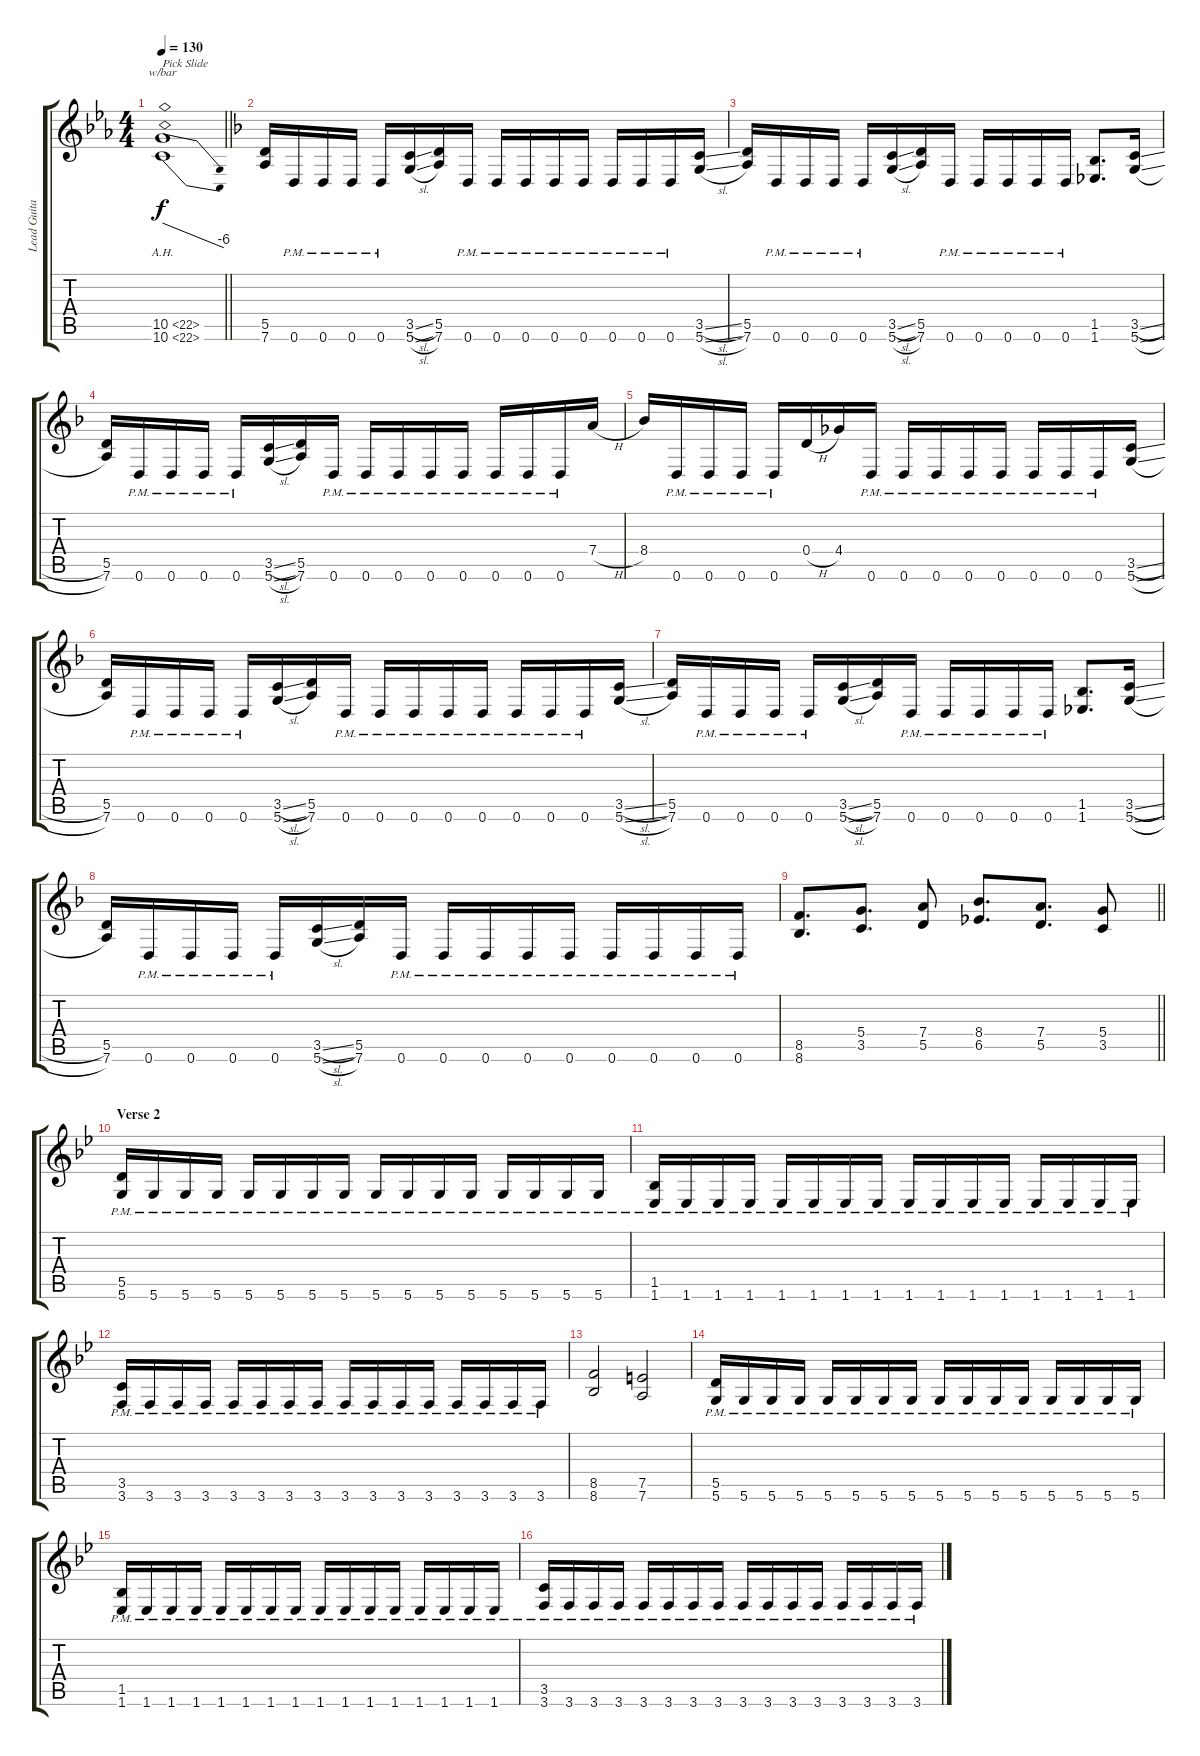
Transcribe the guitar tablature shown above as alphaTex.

\track ("Lead Guitar" "Lead Guita") {instrument distortionguitar}
\staff {score tabs}
\tuning (E4 B3 G3 D3 A2 D2) {hide}
\ts (4 4)
\tempo 130
\clef g2
\barLineRight lightlight
\ks cminor
(10.5{ah 12} 10.6{ah 12}).1{tbe (dive default 0 0 60 -24) txt "Pick Slide" dy f} |
\section ("" "")
\ks dminor
(5.5 7.6).16 0.6{pm}.16 0.6{pm}.16 0.6{pm}.16 0.6{pm}.16 (3.5{sl} 5.6{sl}).16 (5.5 7.6).16 0.6{pm}.16 0.6{pm}.16 0.6{pm}.16 0.6{pm}.16 0.6{pm}.16 0.6{pm}.16 0.6{pm}.16 0.6{pm}.16 (3.5{sl} 5.6{sl}).16 |
(5.5 7.6).16 0.6{pm}.16 0.6{pm}.16 0.6{pm}.16 0.6{pm}.16 (3.5{sl} 5.6{sl}).16 (5.5 7.6).16 0.6{pm}.16 0.6{pm}.16 0.6{pm}.16 0.6{pm}.16 0.6{pm}.16 (1.5 1.6).8{d} (3.5{sl} 5.6{sl}).16 |
(5.5 7.6).16 0.6{pm}.16 0.6{pm}.16 0.6{pm}.16 0.6{pm}.16 (3.5{sl} 5.6{sl}).16 (5.5 7.6).16 0.6{pm}.16 0.6{pm}.16 0.6{pm}.16 0.6{pm}.16 0.6{pm}.16 0.6{pm}.16 0.6{pm}.16 0.6{pm}.16 7.4{h}.16 |
8.4.16 0.6{pm}.16 0.6{pm}.16 0.6{pm}.16 0.6{pm}.16 0.4{h}.16 4.4.16 0.6{pm}.16 0.6{pm}.16 0.6{pm}.16 0.6{pm}.16 0.6{pm}.16 0.6{pm}.16 0.6{pm}.16 0.6{pm}.16 (3.5{sl} 5.6{sl}).16 |
(5.5 7.6).16 0.6{pm}.16 0.6{pm}.16 0.6{pm}.16 0.6{pm}.16 (3.5{sl} 5.6{sl}).16 (5.5 7.6).16 0.6{pm}.16 0.6{pm}.16 0.6{pm}.16 0.6{pm}.16 0.6{pm}.16 0.6{pm}.16 0.6{pm}.16 0.6{pm}.16 (3.5{sl} 5.6{sl}).16 |
(5.5 7.6).16 0.6{pm}.16 0.6{pm}.16 0.6{pm}.16 0.6{pm}.16 (3.5{sl} 5.6{sl}).16 (5.5 7.6).16 0.6{pm}.16 0.6{pm}.16 0.6{pm}.16 0.6{pm}.16 0.6{pm}.16 (1.5 1.6).8{d} (3.5{sl} 5.6{sl}).16 |
(5.5 7.6).16 0.6{pm}.16 0.6{pm}.16 0.6{pm}.16 0.6{pm}.16 (3.5{sl} 5.6{sl}).16 (5.5 7.6).16 0.6{pm}.16 0.6{pm}.16 0.6{pm}.16 0.6{pm}.16 0.6{pm}.16 0.6{pm}.16 0.6{pm}.16 0.6{pm}.16 0.6{pm}.16 |
\barLineRight lightlight
(8.5 8.6).8{d} (5.4 3.5).8{d} (7.4 5.5).8 (8.4 6.5).8{d} (7.4 5.5).8{d} (5.4 3.5).8 |
\section ("" "Verse 2")
\ks gminor
(5.5{pm} 5.6{pm}).16 5.6{pm}.16 5.6{pm}.16 5.6{pm}.16 5.6{pm}.16 5.6{pm}.16 5.6{pm}.16 5.6{pm}.16 5.6{pm}.16 5.6{pm}.16 5.6{pm}.16 5.6{pm}.16 5.6{pm}.16 5.6{pm}.16 5.6{pm}.16 5.6{pm}.16 |
(1.5{pm} 1.6{pm}).16 1.6{pm}.16 1.6{pm}.16 1.6{pm}.16 1.6{pm}.16 1.6{pm}.16 1.6{pm}.16 1.6{pm}.16 1.6{pm}.16 1.6{pm}.16 1.6{pm}.16 1.6{pm}.16 1.6{pm}.16 1.6{pm}.16 1.6{pm}.16 1.6{pm}.16 |
(3.5{pm} 3.6{pm}).16 3.6{pm}.16 3.6{pm}.16 3.6{pm}.16 3.6{pm}.16 3.6{pm}.16 3.6{pm}.16 3.6{pm}.16 3.6{pm}.16 3.6{pm}.16 3.6{pm}.16 3.6{pm}.16 3.6{pm}.16 3.6{pm}.16 3.6{pm}.16 3.6{pm}.16 |
(8.5 8.6).2 (7.5 7.6).2 |
(5.5{pm} 5.6{pm}).16 5.6{pm}.16 5.6{pm}.16 5.6{pm}.16 5.6{pm}.16 5.6{pm}.16 5.6{pm}.16 5.6{pm}.16 5.6{pm}.16 5.6{pm}.16 5.6{pm}.16 5.6{pm}.16 5.6{pm}.16 5.6{pm}.16 5.6{pm}.16 5.6{pm}.16 |
(1.5{pm} 1.6{pm}).16 1.6{pm}.16 1.6{pm}.16 1.6{pm}.16 1.6{pm}.16 1.6{pm}.16 1.6{pm}.16 1.6{pm}.16 1.6{pm}.16 1.6{pm}.16 1.6{pm}.16 1.6{pm}.16 1.6{pm}.16 1.6{pm}.16 1.6{pm}.16 1.6{pm}.16 |
(3.5{pm} 3.6{pm}).16 3.6{pm}.16 3.6{pm}.16 3.6{pm}.16 3.6{pm}.16 3.6{pm}.16 3.6{pm}.16 3.6{pm}.16 3.6{pm}.16 3.6{pm}.16 3.6{pm}.16 3.6{pm}.16 3.6{pm}.16 3.6{pm}.16 3.6{pm}.16 3.6{pm}.16
